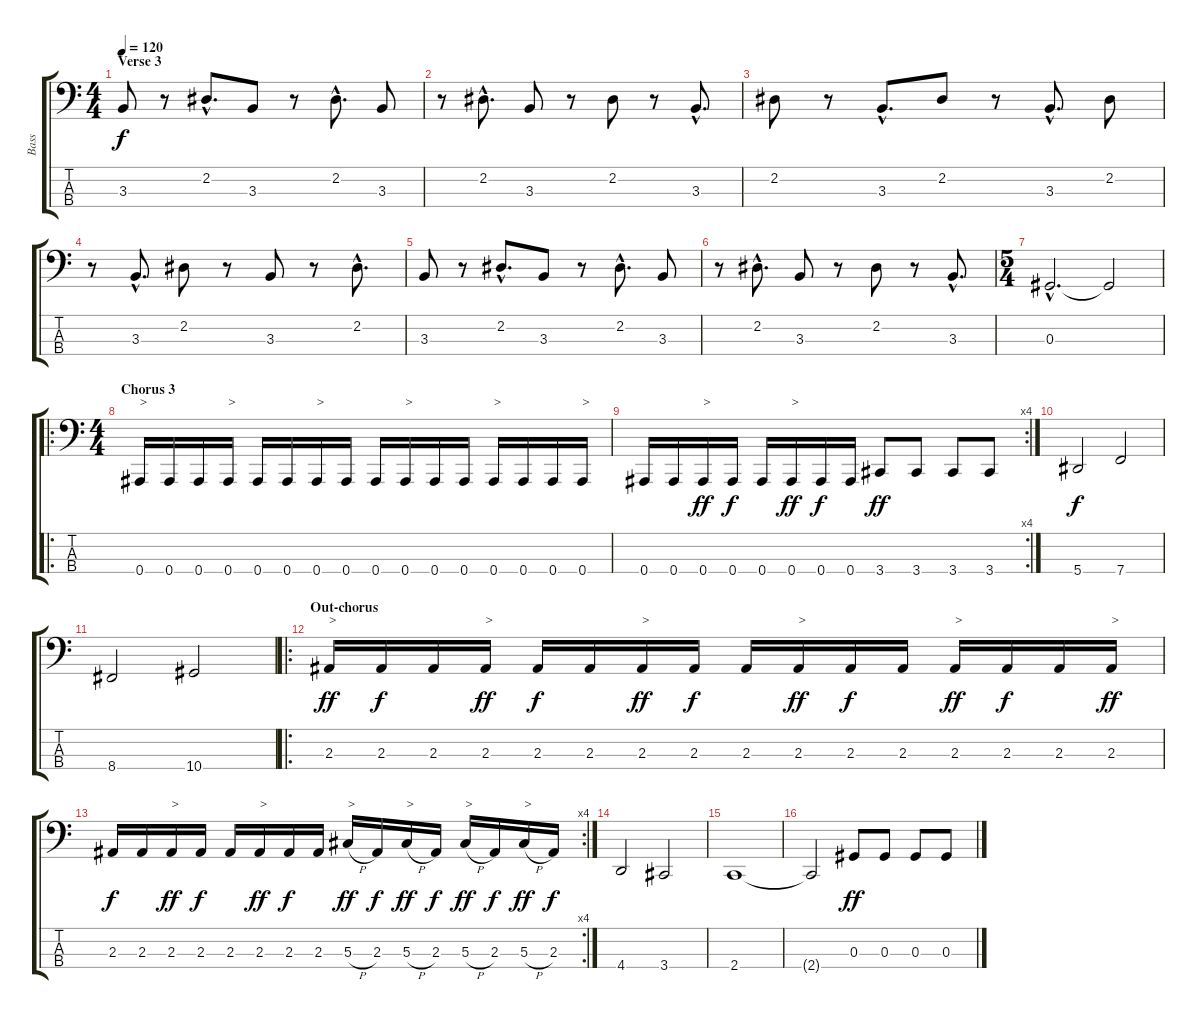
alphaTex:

\track ("Bass" "Bass") {instrument electricbassfinger}
\staff {score tabs}
\tuning (Gb2 Db2 Ab1 Bb0) {hide}
\ts (4 4)
\section ("" "Verse 3")
\tempo 120
\clef f4
\ks c
3.3.8{dy f} r.8 2.2{hac}.8{d} 3.3.8 r.8 2.2{hac}.8{d} 3.3.8 |
r.8 2.2{hac}.8{d} 3.3.8 r.8 2.2.8 r.8 3.3{hac}.8{d} |
2.2.8 r.8 3.3{hac}.8{d} 2.2.8 r.8 3.3{hac}.8{d} 2.2.8 |
r.8 3.3{hac}.8{d} 2.2.8 r.8 3.3.8 r.8 2.2{hac}.8{d} |
3.3.8 r.8 2.2{hac}.8{d} 3.3.8 r.8 2.2{hac}.8{d} 3.3.8 |
r.8 2.2{hac}.8{d} 3.3.8 r.8 2.2.8 r.8 3.3{hac}.8{d} |
\ts (5 4)
0.3{hac}.2{d} 0.3{t}.2 |
\ro
\ts (4 4)
\section ("" "Chorus 3")
0.4.16{txt ">"} 0.4.16 0.4.16 0.4.16{txt ">"} 0.4.16 0.4.16 0.4.16{txt ">"} 0.4.16 0.4.16 0.4.16{txt ">"} 0.4.16 0.4.16 0.4.16{txt ">"} 0.4.16 0.4.16 0.4.16{txt ">"} |
\rc 4
0.4.16 0.4.16 0.4.16{txt ">" dy ff} 0.4.16{dy f} 0.4.16 0.4.16{txt ">" dy ff} 0.4.16{dy f} 0.4.16 3.4.8{dy ff} 3.4.8 3.4.8 3.4.8 |
5.4.2{dy f} 7.4.2 |
8.4.2 10.4.2 |
\ro
\section ("" "Out-chorus")
2.3.16{txt ">" dy ff} 2.3.16{dy f} 2.3.16 2.3.16{txt ">" dy ff} 2.3.16{dy f} 2.3.16 2.3.16{txt ">" dy ff} 2.3.16{dy f} 2.3.16 2.3.16{txt ">" dy ff} 2.3.16{dy f} 2.3.16 2.3.16{txt ">" dy ff} 2.3.16{dy f} 2.3.16 2.3.16{txt ">" dy ff} |
\rc 4
2.3.16{dy f} 2.3.16 2.3.16{txt ">" dy ff} 2.3.16{dy f} 2.3.16 2.3.16{txt ">" dy ff} 2.3.16{dy f} 2.3.16 5.3{h}.16{txt ">" dy ff} 2.3.16{dy f} 5.3{h}.16{txt ">" dy ff} 2.3.16{dy f} 5.3{h}.16{txt ">" dy ff} 2.3.16{dy f} 5.3{h}.16{txt ">" dy ff} 2.3.16{dy f} |
4.4.2 3.4.2 |
2.4.1 |
2.4{t}.2 0.3.8{dy ff} 0.3.8 0.3.8 0.3.8
